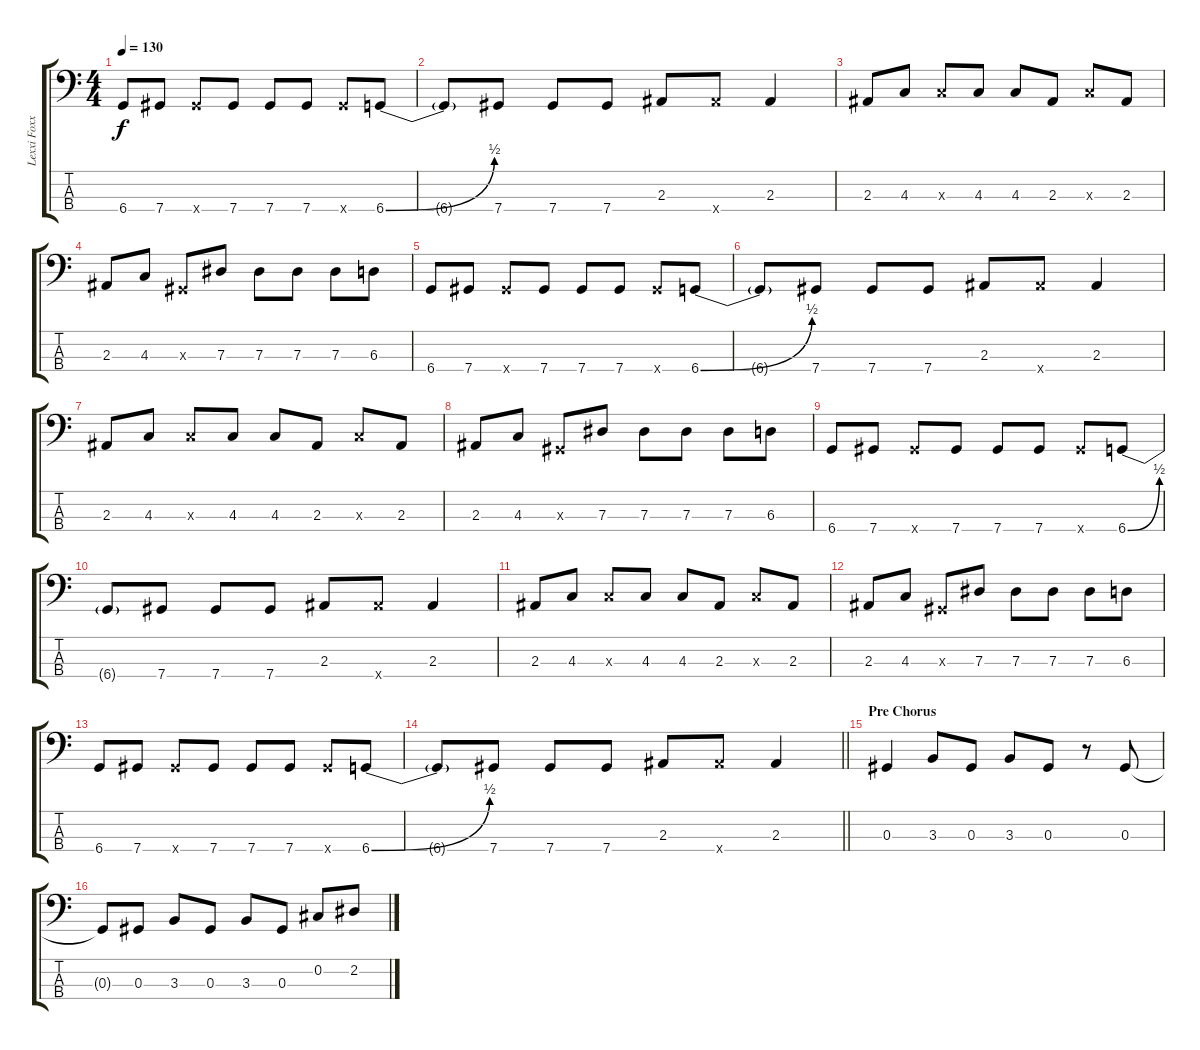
\track ("Lexxi Foxxx" "Lexxi Foxx") {instrument electricbasspick}
\staff {score tabs}
\tuning (Gb2 Db2 Ab1 Db1) {hide}
\ts (4 4)
\tempo 130
\clef f4
\ks c
6.4.8{dy f} 7.4.8 7.4{x}.8 7.4.8 7.4.8 7.4.8 7.4{x}.8 6.4{be (bend 0 0 60 2)}.8 |
6.4{t}.8 7.4.8 7.4.8 7.4.8 2.3.8 9.4{x}.8 2.3.4 |
2.3.8 4.3.8 4.3{x}.8 4.3.8 4.3.8 2.3.8 4.3{x}.8 2.3.8 |
2.3.8 4.3.8 0.3{x}.8 7.3.8 7.3.8 7.3.8 7.3.8 6.3.8 |
6.4.8 7.4.8 7.4{x}.8 7.4.8 7.4.8 7.4.8 7.4{x}.8 6.4{be (bend 0 0 60 2)}.8 |
6.4{t}.8 7.4.8 7.4.8 7.4.8 2.3.8 9.4{x}.8 2.3.4 |
2.3.8 4.3.8 4.3{x}.8 4.3.8 4.3.8 2.3.8 4.3{x}.8 2.3.8 |
2.3.8 4.3.8 0.3{x}.8 7.3.8 7.3.8 7.3.8 7.3.8 6.3.8 |
6.4.8 7.4.8 7.4{x}.8 7.4.8 7.4.8 7.4.8 7.4{x}.8 6.4{be (bend 0 0 60 2)}.8 |
6.4{t}.8 7.4.8 7.4.8 7.4.8 2.3.8 9.4{x}.8 2.3.4 |
2.3.8 4.3.8 4.3{x}.8 4.3.8 4.3.8 2.3.8 4.3{x}.8 2.3.8 |
2.3.8 4.3.8 0.3{x}.8 7.3.8 7.3.8 7.3.8 7.3.8 6.3.8 |
6.4.8 7.4.8 7.4{x}.8 7.4.8 7.4.8 7.4.8 7.4{x}.8 6.4{be (bend 0 0 60 2)}.8 |
\barLineRight lightlight
6.4{t}.8 7.4.8 7.4.8 7.4.8 2.3.8 9.4{x}.8 2.3.4 |
\section ("" "Pre Chorus")
0.3.4 3.3.8 0.3.8 3.3.8 0.3.8 r.8 0.3.8 |
0.3{t}.8 0.3.8 3.3.8 0.3.8 3.3.8 0.3.8 0.2.8 2.2.8
